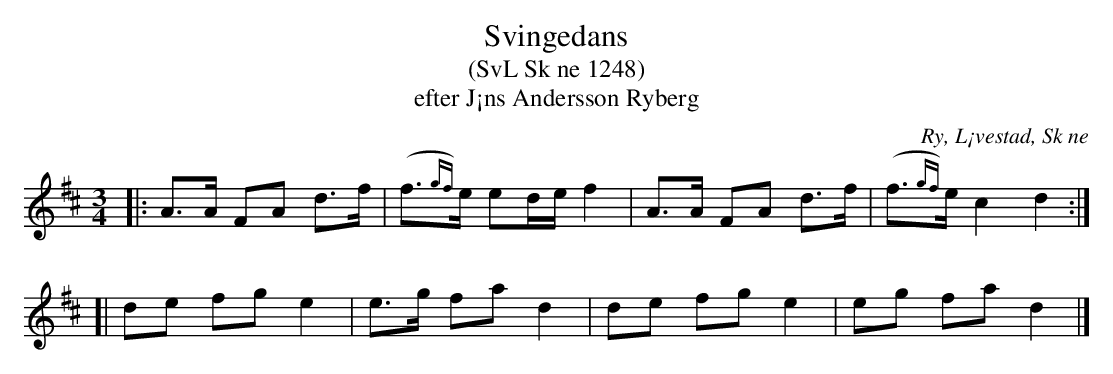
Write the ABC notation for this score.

X:1
T:Svingedans
T:(SvL Sk ne 1248)
T:efter J¡ns Andersson Ryberg
O:Ry, L¡vestad, Sk ne
M:3/4
L:1/8
K:D
|: A>A FA d>f | (f{gf})>e ed/e/ f2 | A>A FA d>f | (f{gf})>e c2 d2 :|
[| de fg e2 | e>g fa d2 | de fg e2 | eg fa d2 |]
